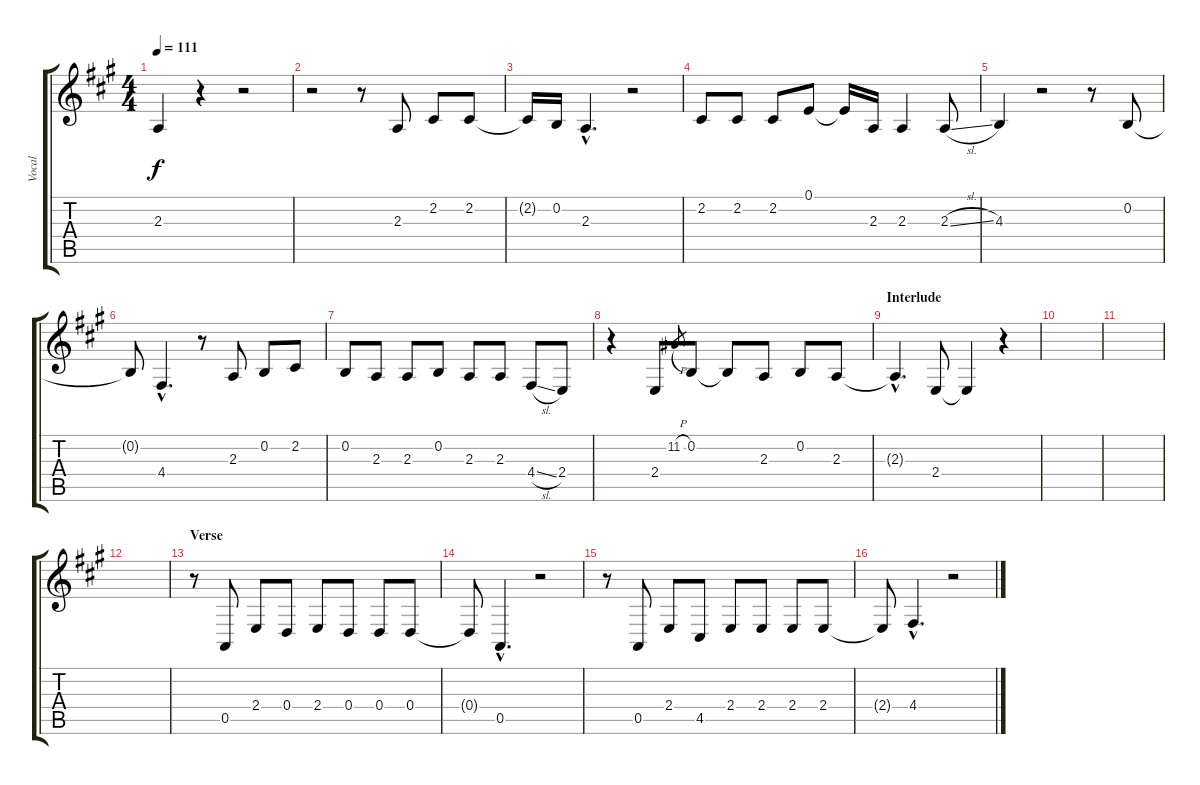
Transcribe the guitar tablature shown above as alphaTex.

\track ("Vocal" "Vocal") {instrument lead2sawtooth}
\staff {score tabs}
\tuning (E4 B3 G3 D3 A2 E2) {hide}
\ts (4 4)
\tempo 111
\clef g2
\ks a
2.3.4{dy f} r.4 r.2 |
r.2 r.8 2.3.8 2.2.8 2.2.8 |
2.2{t}.16 0.2.16 2.3{hac}.4{d} r.2 |
2.2.8 2.2.8 2.2.8 0.1.8 0.1{t}.16 2.3.16 2.3.4 2.3{sl}.8 |
4.3.4 r.2 r.8 0.2.8 |
0.2{t}.8 4.4{hac}.4{d} r.8 2.3.8 0.2.8 2.2.8 |
0.2.8 2.3.8 2.3.8 0.2.8 2.3.8 2.3.8 4.4{sl}.8 2.4.8 |
r.4 2.4.8 11.2{h}.8{gr} 0.2.8 0.2{t}.8 2.3.8 0.2.8 2.3.8 |
\section ("" "Interlude")
2.3{hac t}.4{d} 2.4.8 2.4{t}.4 r.4 |
|
|
|
\section ("" "Verse")
r.8 0.5.8 2.4.8 0.4.8 2.4.8 0.4.8 0.4.8 0.4.8 |
0.4{t}.8 0.5{hac}.4{d} r.2 |
r.8 0.5.8 2.4.8 4.5.8 2.4.8 2.4.8 2.4.8 2.4.8 |
2.4{t}.8 4.4{hac}.4{d} r.2
